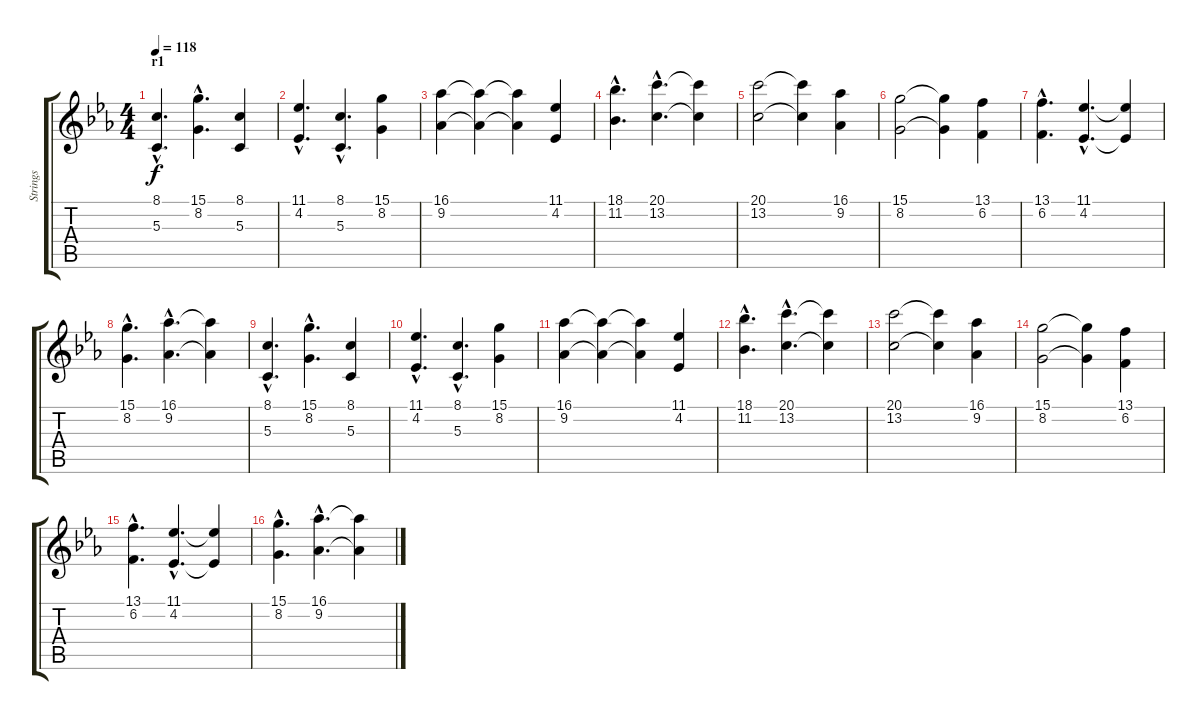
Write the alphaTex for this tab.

\track ("Strings" "Strings") {instrument stringensemble1}
\staff {score tabs}
\tuning (E4 B3 G3 D3 A2 E2) {hide}
\ts (4 4)
\section ("" "r1")
\tempo 118
\clef g2
\ks cminor
(8.1{hac} 5.3{hac}).4{d dy f} (15.1{hac} 8.2{hac}).4{d} (8.1 5.3).4 |
(11.1{hac} 4.2{hac}).4{d} (8.1{hac} 5.3{hac}).4{d} (15.1 8.2).4 |
(16.1 9.2).4 (16.1{t} 9.2{t}).4 (16.1{t} 9.2{t}).4 (11.1 4.2).4 |
(18.1{hac} 11.2{hac}).4{d} (20.1{hac} 13.2{hac}).4{d} (20.1{t} 13.2{t}).4 |
(20.1 13.2).2 (20.1{t} 13.2{t}).4 (16.1 9.2).4 |
(15.1 8.2).2 (15.1{t} 8.2{t}).4 (13.1 6.2).4 |
(13.1{hac} 6.2{hac}).4{d} (11.1{hac} 4.2{hac}).4{d} (11.1{t} 4.2{t}).4 |
(15.1{hac} 8.2{hac}).4{d} (16.1{hac} 9.2{hac}).4{d} (16.1{t} 9.2{t}).4 |
(8.1{hac} 5.3{hac}).4{d} (15.1{hac} 8.2{hac}).4{d} (8.1 5.3).4 |
(11.1{hac} 4.2{hac}).4{d} (8.1{hac} 5.3{hac}).4{d} (15.1 8.2).4 |
(16.1 9.2).4 (16.1{t} 9.2{t}).4 (16.1{t} 9.2{t}).4 (11.1 4.2).4 |
(18.1{hac} 11.2{hac}).4{d} (20.1{hac} 13.2{hac}).4{d} (20.1{t} 13.2{t}).4 |
(20.1 13.2).2 (20.1{t} 13.2{t}).4 (16.1 9.2).4 |
(15.1 8.2).2 (15.1{t} 8.2{t}).4 (13.1 6.2).4 |
(13.1{hac} 6.2{hac}).4{d} (11.1{hac} 4.2{hac}).4{d} (11.1{t} 4.2{t}).4 |
(15.1{hac} 8.2{hac}).4{d} (16.1{hac} 9.2{hac}).4{d} (16.1{t} 9.2{t}).4
